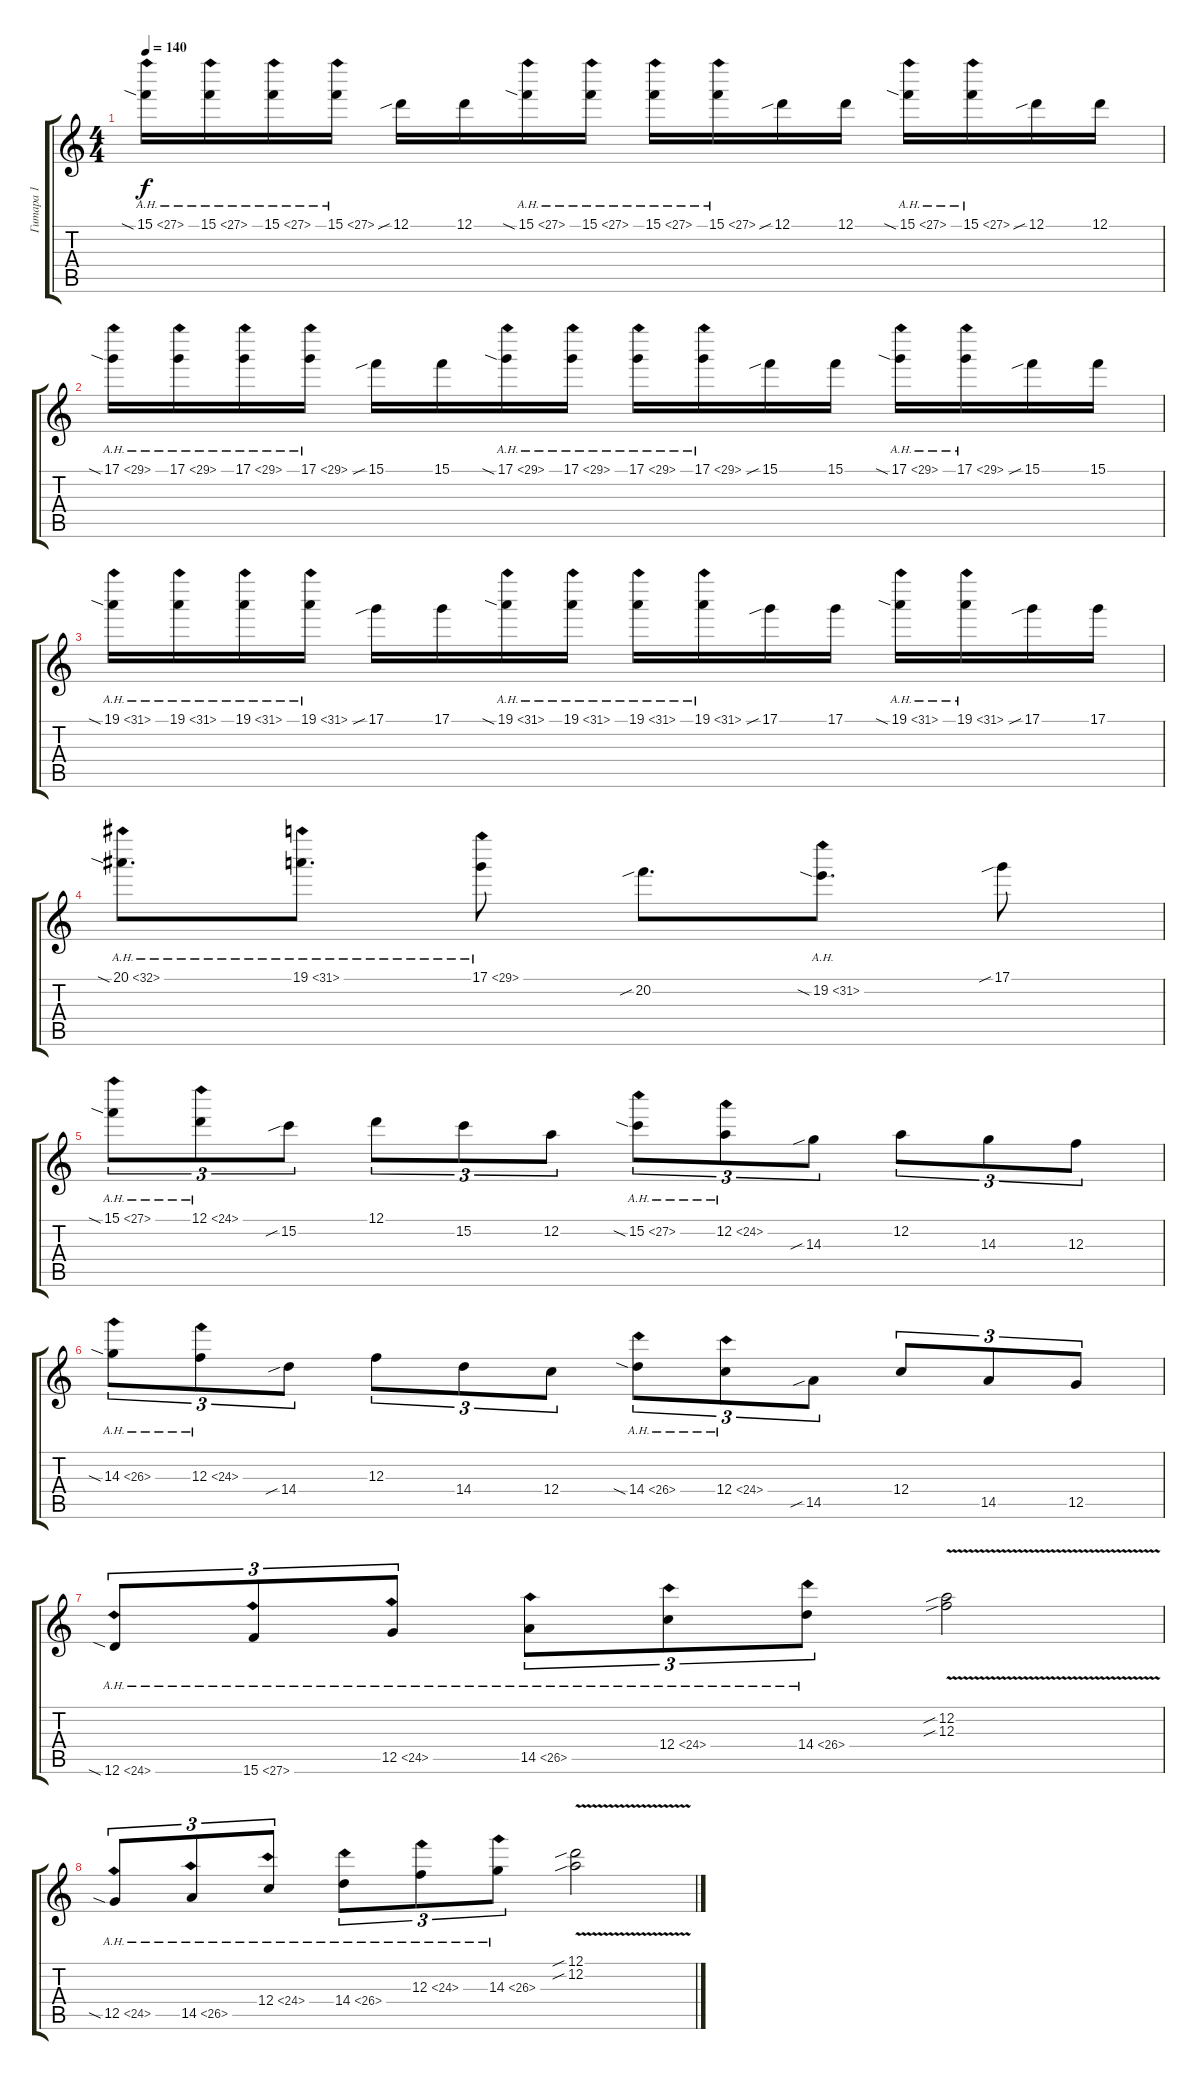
\track ("Гитара 1" "Гитара 1") {instrument overdrivenguitar}
\staff {score tabs}
\tuning (D4 A3 F3 C3 G2 D2) {hide}
\ts (4 4)
\tempo 140
\clef g2
\ks c
15.1{ah 12 sia}.16{dy f} 15.1{ah 12}.16 15.1{ah 12}.16 15.1{ah 12}.16 12.1{sib}.16 12.1.16 15.1{ah 12 sia}.16 15.1{ah 12}.16 15.1{ah 12}.16 15.1{ah 12}.16 12.1{sib}.16 12.1.16 15.1{ah 12 sia}.16 15.1{ah 12}.16 12.1{sib}.16 12.1.16 |
17.1{ah 12 sia}.16 17.1{ah 12}.16 17.1{ah 12}.16 17.1{ah 12}.16 15.1{sib}.16 15.1.16 17.1{ah 12 sia}.16 17.1{ah 12}.16 17.1{ah 12}.16 17.1{ah 12}.16 15.1{sib}.16 15.1.16 17.1{ah 12 sia}.16 17.1{ah 12}.16 15.1{sib}.16 15.1.16 |
19.1{ah 12 sia}.16 19.1{ah 12}.16 19.1{ah 12}.16 19.1{ah 12}.16 17.1{sib}.16 17.1.16 19.1{ah 12 sia}.16 19.1{ah 12}.16 19.1{ah 12}.16 19.1{ah 12}.16 17.1{sib}.16 17.1.16 19.1{ah 12 sia}.16 19.1{ah 12}.16 17.1{sib}.16 17.1.16 |
20.1{ah 12 sia}.8{d} 19.1{ah 12}.8{d} 17.1{ah 12}.8 20.2{sib}.8{d} 19.2{ah 12 sia}.8{d} 17.1{sib}.8 |
15.1{ah 12 sia}.8{tu (3 2)} 12.1{ah 12}.8{tu (3 2)} 15.2{sib}.8{tu (3 2)} 12.1.8{tu (3 2)} 15.2.8{tu (3 2)} 12.2.8{tu (3 2)} 15.2{ah 12 sia}.8{tu (3 2)} 12.2{ah 12}.8{tu (3 2)} 14.3{sib}.8{tu (3 2)} 12.2.8{tu (3 2)} 14.3.8{tu (3 2)} 12.3.8{tu (3 2)} |
14.3{ah 12 sia}.8{tu (3 2)} 12.3{ah 12}.8{tu (3 2)} 14.4{sib}.8{tu (3 2)} 12.3.8{tu (3 2)} 14.4.8{tu (3 2)} 12.4.8{tu (3 2)} 14.4{ah 12 sia}.8{tu (3 2)} 12.4{ah 12}.8{tu (3 2)} 14.5{sib}.8{tu (3 2)} 12.4.8{tu (3 2)} 14.5.8{tu (3 2)} 12.5.8{tu (3 2)} |
12.6{ah 12 sia}.8{tu (3 2)} 15.6{ah 12}.8{tu (3 2)} 12.5{ah 12}.8{tu (3 2)} 14.5{ah 12}.8{tu (3 2)} 12.4{ah 12}.8{tu (3 2)} 14.4{ah 12}.8{tu (3 2)} (12.2{sib} 12.3{v sib}).2 |
12.5{ah 12 sia}.8{tu (3 2)} 14.5{ah 12}.8{tu (3 2)} 12.4{ah 12}.8{tu (3 2)} 14.4{ah 12}.8{tu (3 2)} 12.3{ah 12}.8{tu (3 2)} 14.3{ah 12}.8{tu (3 2)} (12.1{sib} 12.2{v sib}).2
